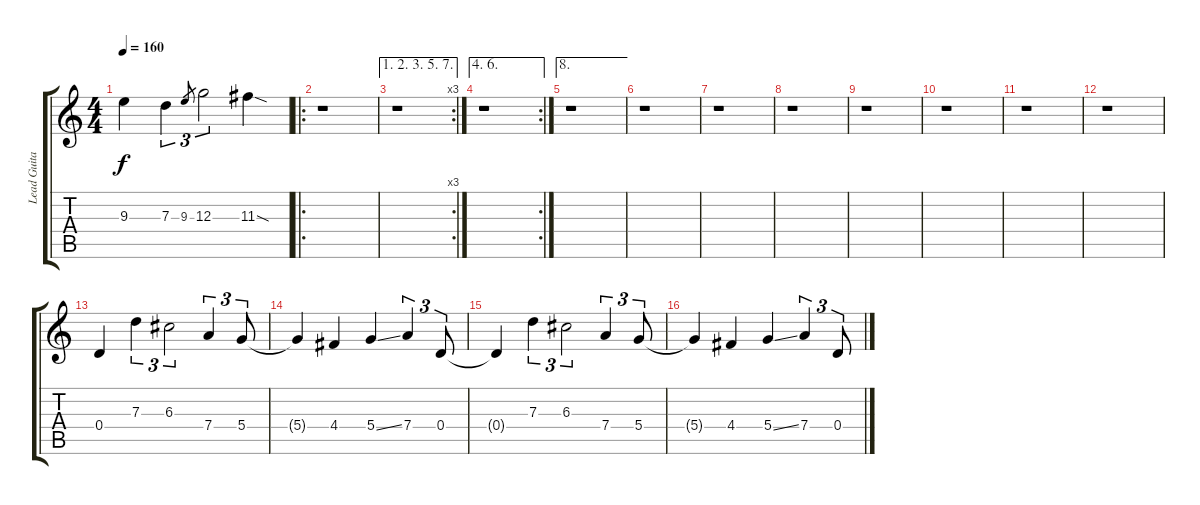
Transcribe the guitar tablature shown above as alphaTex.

\track ("Lead Guitar" "Lead Guita") {instrument distortionguitar}
\staff {score tabs}
\tuning (E4 B3 G3 D3 A2 E2) {hide}
\ts (4 4)
\tempo 160
\clef g2
\ks c
9.3{t}.4{dy f} 7.3.4{tu (3 2)} 9.3.8{gr} 12.3.2{tu (3 2)} 11.3{sod}.4 |
\ro
r.1 |
\ae (1 2 3 5 7)
\rc 3
r.1 |
\ae (4 6)
\rc 2
r.1 |
\ae 8
r.1 |
r.1 |
r.1 |
r.1 |
r.1 |
r.1 |
r.1 |
r.1 |
0.4.4{instrument electricguitarclean} 7.3.4{tu (3 2)} 6.3.2{tu (3 2)} 7.4.4{tu (3 2)} 5.4.8{tu (3 2)} |
5.4{t}.4 4.4.4 5.4{ss}.4 7.4.4{tu (3 2)} 0.4.8{tu (3 2)} |
0.4{t}.4 7.3.4{tu (3 2)} 6.3.2{tu (3 2)} 7.4.4{tu (3 2)} 5.4.8{tu (3 2)} |
5.4{t}.4 4.4.4 5.4{ss}.4 7.4.4{tu (3 2)} 0.4.8{tu (3 2)}
